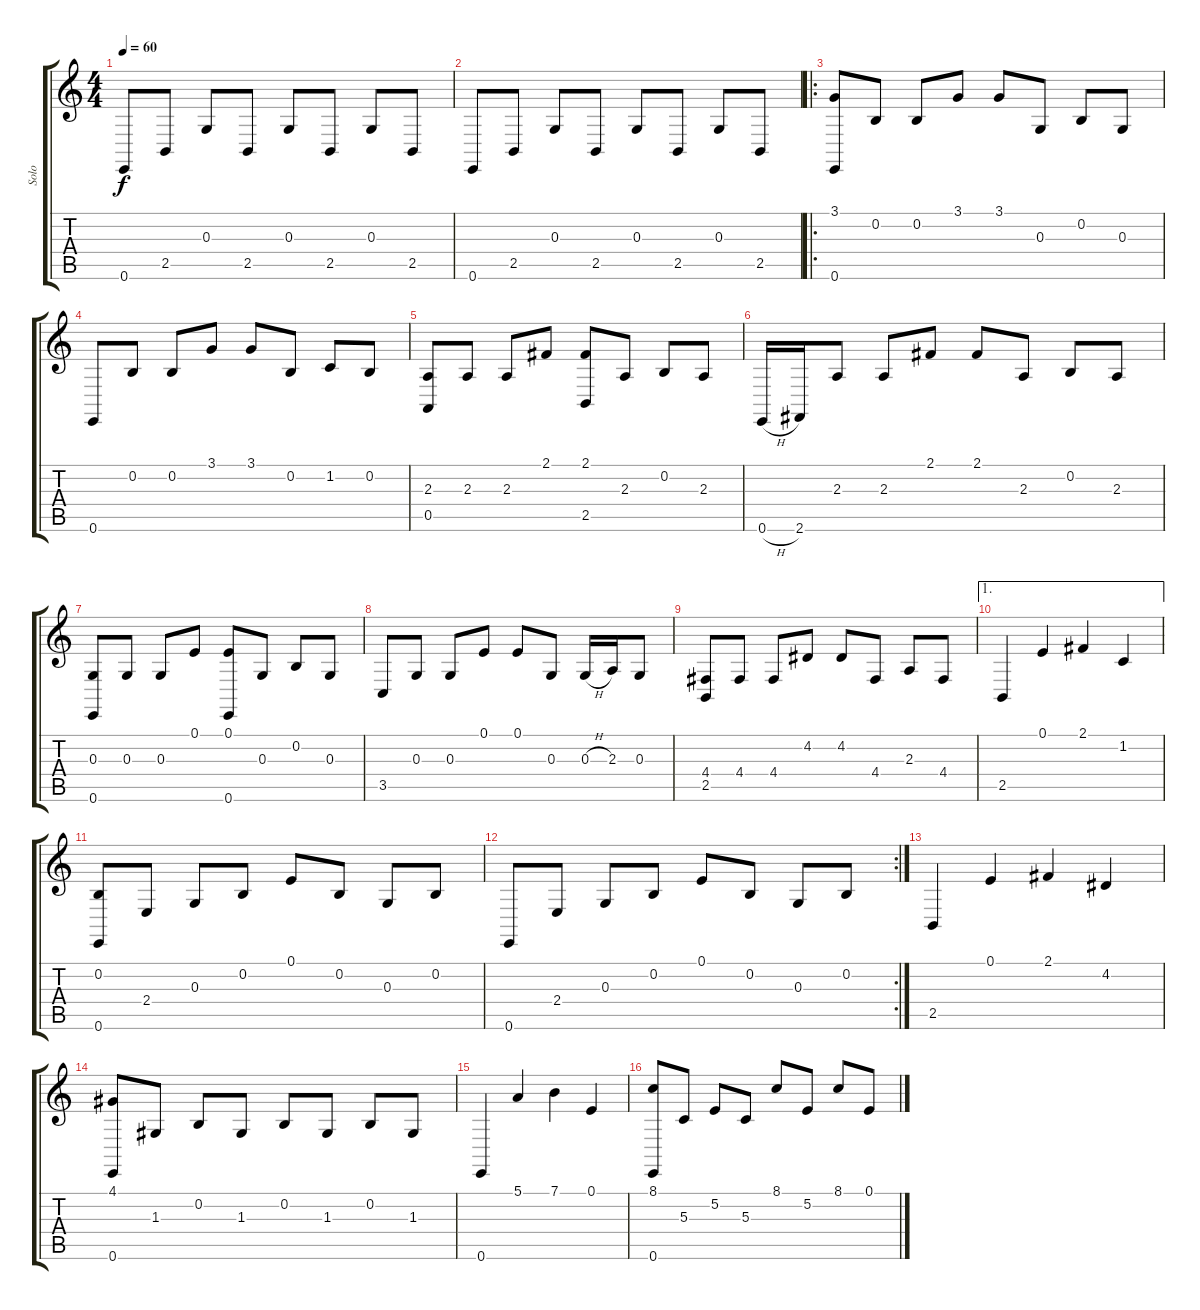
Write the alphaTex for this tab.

\track ("Solo" "Solo") {instrument brightacousticpiano}
\staff {score tabs}
\tuning (E4 B3 G3 D3 A2 E2) {hide}
\ts (4 4)
\tempo 60
\clef g2
\ks c
0.6.8{dy f instrument brightacousticpiano} 2.5.8 0.3.8 2.5.8 0.3.8 2.5.8 0.3.8 2.5.8 |
0.6.8 2.5.8 0.3.8 2.5.8 0.3.8 2.5.8 0.3.8 2.5.8 |
\ro
(3.1 0.6).8 0.2.8 0.2.8 3.1.8 3.1.8 0.3.8 0.2.8 0.3.8 |
0.6.8 0.2.8 0.2.8 3.1.8 3.1.8 0.2.8 1.2.8 0.2.8 |
(2.3 0.5).8 2.3.8 2.3.8 2.1.8 (2.1 2.5).8 2.3.8 0.2.8 2.3.8 |
0.6{h}.16 2.6.16 2.3.8 2.3.8 2.1.8 2.1.8 2.3.8 0.2.8 2.3.8 |
(0.3 0.6).8 0.3.8 0.3.8 0.1.8 (0.1 0.6).8 0.3.8 0.2.8 0.3.8 |
3.5.8 0.3.8 0.3.8 0.1.8 0.1.8 0.3.8 0.3{h}.16 2.3.16 0.3.8 |
(4.4 2.5).8 4.4.8 4.4.8 4.2.8 4.2.8 4.4.8 2.3.8 4.4.8 |
\ae 1
2.5.4 0.1.4 2.1.4 1.2.4 |
(0.2 0.6).8 2.4.8 0.3.8 0.2.8 0.1.8 0.2.8 0.3.8 0.2.8 |
\rc 2
0.6.8 2.4.8 0.3.8 0.2.8 0.1.8 0.2.8 0.3.8 0.2.8 |
2.5.4 0.1.4 2.1.4 4.2.4 |
(4.1 0.6).8 1.3.8 0.2.8 1.3.8 0.2.8 1.3.8 0.2.8 1.3.8 |
0.6.4 5.1.4 7.1.4 0.1.4 |
(8.1 0.6).8 5.3.8 5.2.8 5.3.8 8.1.8 5.2.8 8.1.8 0.1.8
